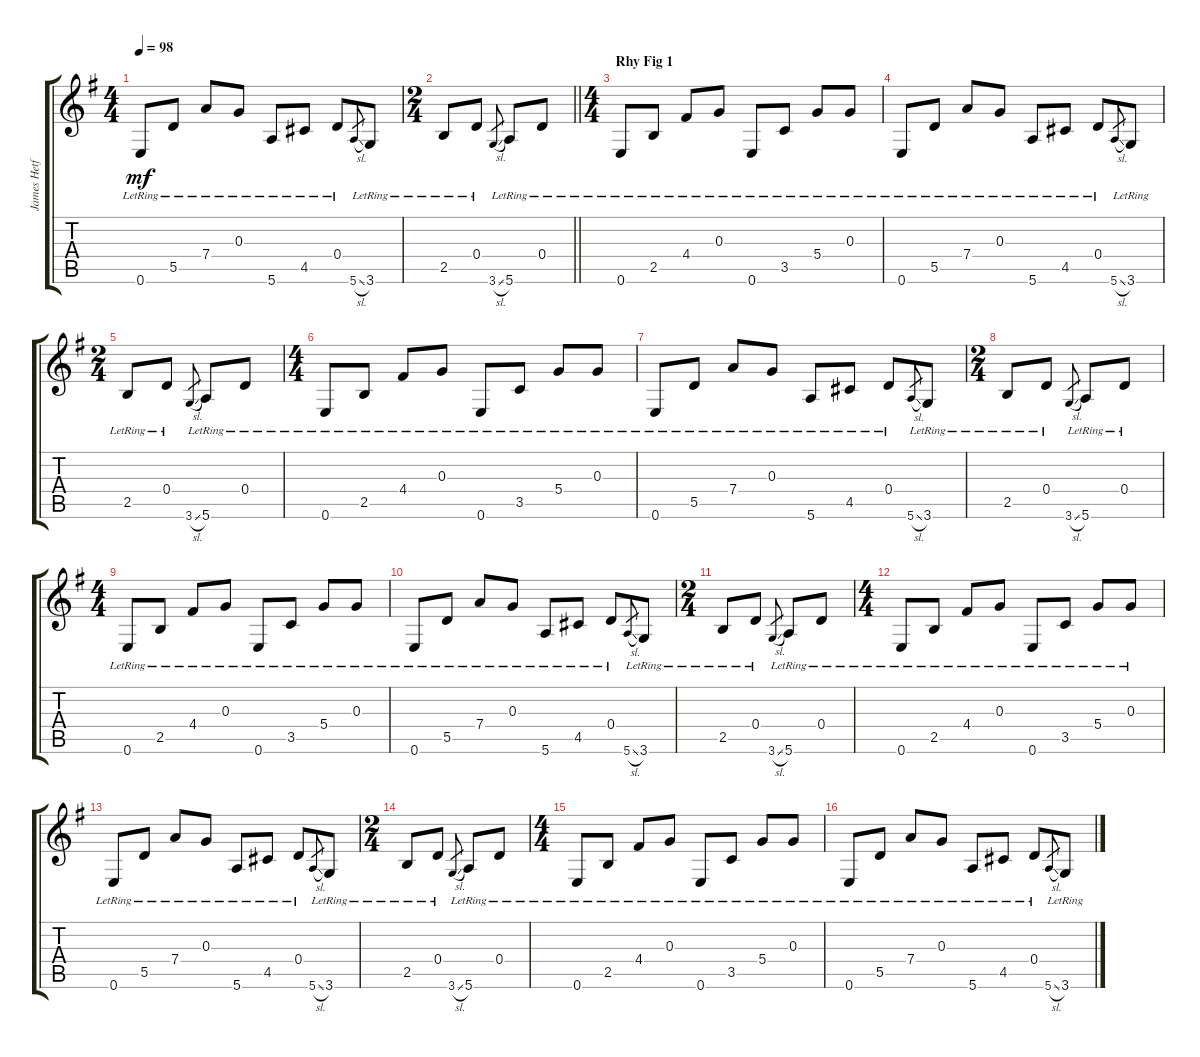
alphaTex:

\track ("James Hetfield" "James Hetf") {instrument overdrivenguitar}
\staff {score tabs}
\tuning (E4 B3 G3 D3 A2 E2) {hide}
\ts (4 4)
\tempo 98
\clef g2
\ks g
0.6{lr}.8{dy mf} 5.5{lr}.8 7.4{lr}.8 0.3{lr}.8 5.6{lr}.8 4.5{lr}.8 0.4{lr}.8 5.6{sl}.8{gr} 3.6{lr}.8 |
\ts (2 4)
\barLineRight lightlight
2.5{lr}.8 0.4{lr}.8 3.6{sl}.8{gr} 5.6{lr}.8 0.4{lr}.8 |
\ts (4 4)
\section ("" "Rhy Fig 1")
0.6{lr}.8 2.5{lr}.8 4.4{lr}.8 0.3{lr}.8 0.6{lr}.8 3.5{lr}.8 5.4{lr}.8 0.3{lr}.8 |
0.6{lr}.8 5.5{lr}.8 7.4{lr}.8 0.3{lr}.8 5.6{lr}.8 4.5{lr}.8 0.4{lr}.8 5.6{sl}.8{gr} 3.6{lr}.8 |
\ts (2 4)
2.5{lr}.8 0.4{lr}.8 3.6{sl}.8{gr} 5.6{lr}.8 0.4{lr}.8 |
\ts (4 4)
0.6{lr}.8 2.5{lr}.8 4.4{lr}.8 0.3{lr}.8 0.6{lr}.8 3.5{lr}.8 5.4{lr}.8 0.3{lr}.8 |
0.6{lr}.8 5.5{lr}.8 7.4{lr}.8 0.3{lr}.8 5.6{lr}.8 4.5{lr}.8 0.4{lr}.8 5.6{sl}.8{gr} 3.6{lr}.8 |
\ts (2 4)
2.5{lr}.8 0.4{lr}.8 3.6{sl}.8{gr} 5.6{lr}.8 0.4{lr}.8 |
\ts (4 4)
0.6{lr}.8 2.5{lr}.8 4.4{lr}.8 0.3{lr}.8 0.6{lr}.8 3.5{lr}.8 5.4{lr}.8 0.3{lr}.8 |
0.6{lr}.8 5.5{lr}.8 7.4{lr}.8 0.3{lr}.8 5.6{lr}.8 4.5{lr}.8 0.4{lr}.8 5.6{sl}.8{gr} 3.6{lr}.8 |
\ts (2 4)
2.5{lr}.8 0.4{lr}.8 3.6{sl}.8{gr} 5.6{lr}.8 0.4{lr}.8 |
\ts (4 4)
0.6{lr}.8 2.5{lr}.8 4.4{lr}.8 0.3{lr}.8 0.6{lr}.8 3.5{lr}.8 5.4{lr}.8 0.3{lr}.8 |
0.6{lr}.8 5.5{lr}.8 7.4{lr}.8 0.3{lr}.8 5.6{lr}.8 4.5{lr}.8 0.4{lr}.8 5.6{sl}.8{gr} 3.6{lr}.8 |
\ts (2 4)
2.5{lr}.8 0.4{lr}.8 3.6{sl}.8{gr} 5.6{lr}.8 0.4{lr}.8 |
\ts (4 4)
0.6{lr}.8 2.5{lr}.8 4.4{lr}.8 0.3{lr}.8 0.6{lr}.8 3.5{lr}.8 5.4{lr}.8 0.3{lr}.8 |
0.6{lr}.8 5.5{lr}.8 7.4{lr}.8 0.3{lr}.8 5.6{lr}.8 4.5{lr}.8 0.4{lr}.8 5.6{sl}.8{gr} 3.6{lr}.8
